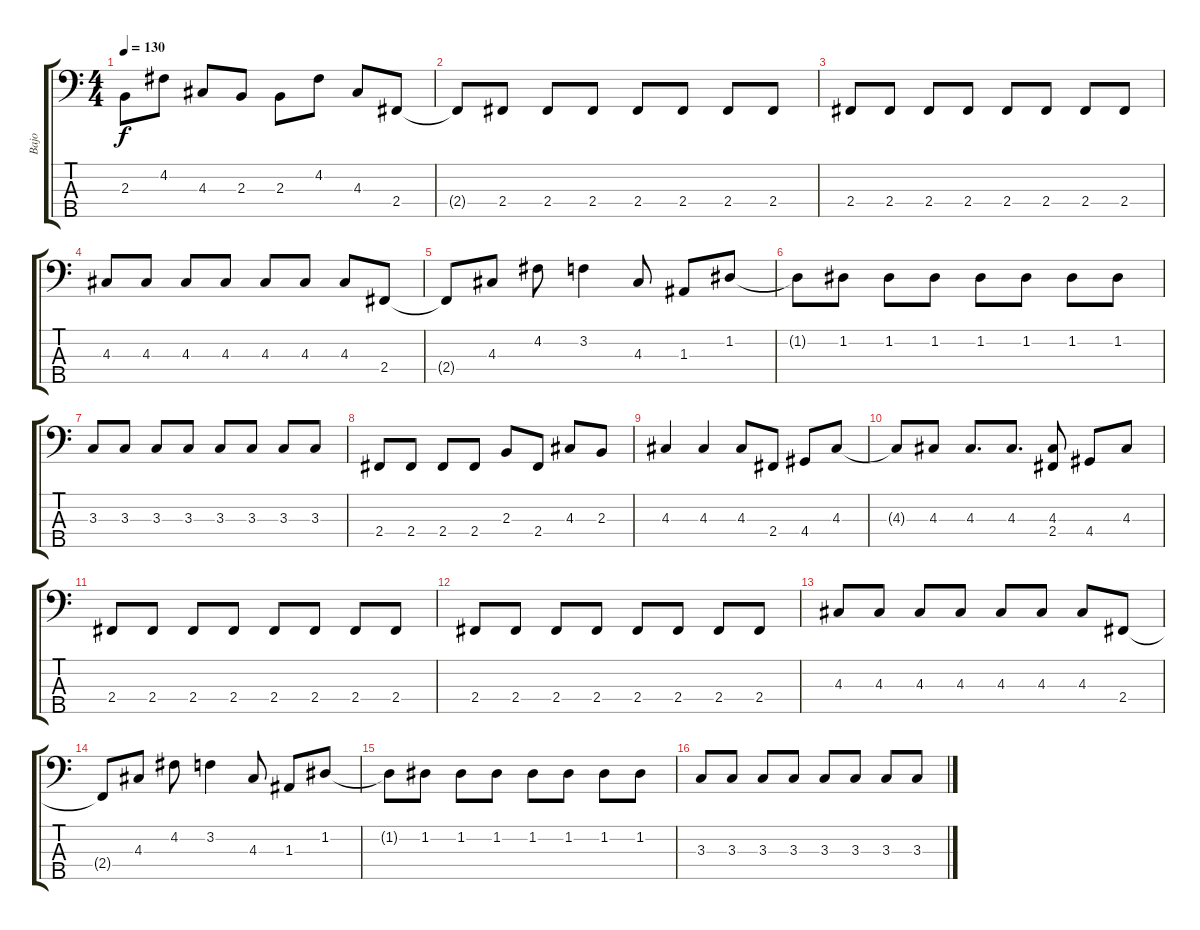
\track ("Bajo" "Bajo") {instrument electricbassfinger}
\staff {score tabs}
\tuning (G2 D2 A1 E1 B0) {hide}
\ts (4 4)
\tempo 130
\clef f4
\ks c
2.3.8{dy f} 4.2.8 4.3.8 2.3.8 2.3.8 4.2.8 4.3.8 2.4.8 |
2.4{t}.8 2.4.8 2.4.8 2.4.8 2.4.8 2.4.8 2.4.8 2.4.8 |
2.4.8 2.4.8 2.4.8 2.4.8 2.4.8 2.4.8 2.4.8 2.4.8 |
4.3.8 4.3.8 4.3.8 4.3.8 4.3.8 4.3.8 4.3.8 2.4.8 |
2.4{t}.8 4.3.8 4.2.8 3.2.4 4.3.8 1.3.8 1.2.8 |
1.2{t}.8 1.2.8 1.2.8 1.2.8 1.2.8 1.2.8 1.2.8 1.2.8 |
3.3.8 3.3.8 3.3.8 3.3.8 3.3.8 3.3.8 3.3.8 3.3.8 |
2.4.8 2.4.8 2.4.8 2.4.8 2.3.8 2.4.8 4.3.8 2.3.8 |
4.3.4 4.3.4 4.3.8 2.4.8 4.4.8 4.3.8 |
4.3{t}.8 4.3.8 4.3.8{d} 4.3.8{d} (4.3 2.4).8 4.4.8 4.3.8 |
2.4.8 2.4.8 2.4.8 2.4.8 2.4.8 2.4.8 2.4.8 2.4.8 |
2.4.8 2.4.8 2.4.8 2.4.8 2.4.8 2.4.8 2.4.8 2.4.8 |
4.3.8 4.3.8 4.3.8 4.3.8 4.3.8 4.3.8 4.3.8 2.4.8 |
2.4{t}.8 4.3.8 4.2.8 3.2.4 4.3.8 1.3.8 1.2.8 |
1.2{t}.8 1.2.8 1.2.8 1.2.8 1.2.8 1.2.8 1.2.8 1.2.8 |
3.3.8 3.3.8 3.3.8 3.3.8 3.3.8 3.3.8 3.3.8 3.3.8
